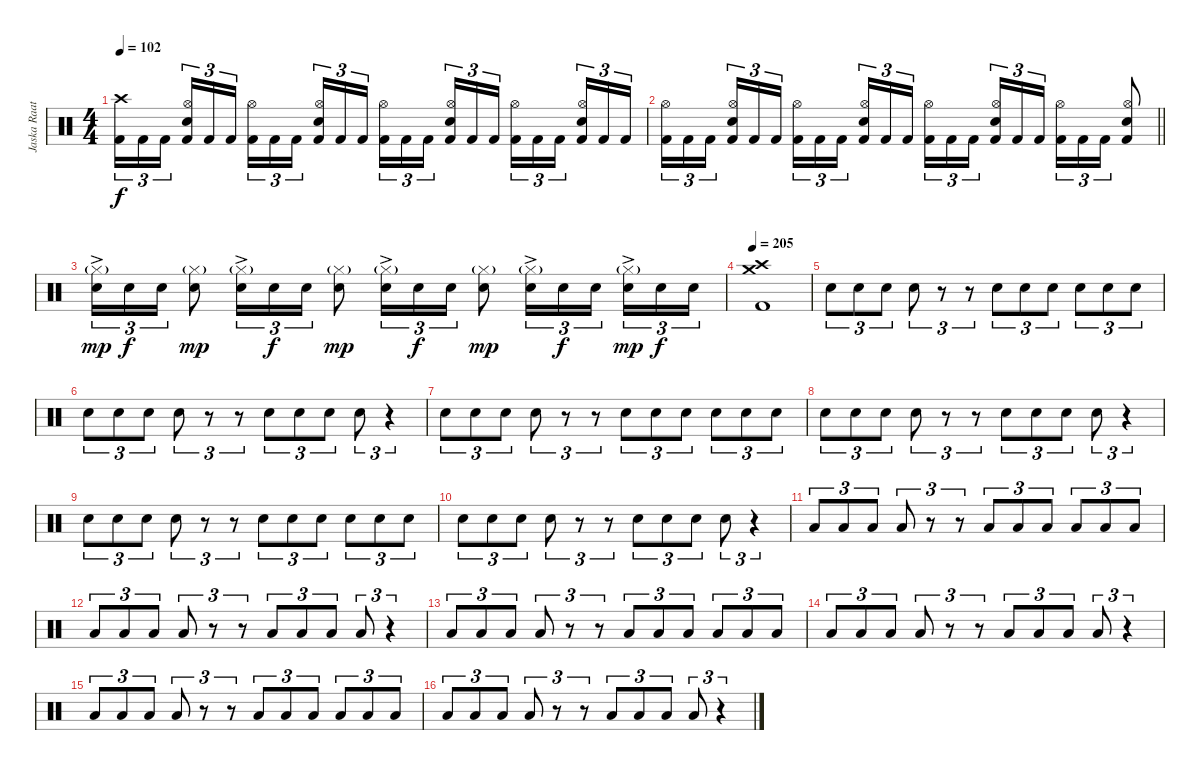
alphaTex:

\track ("Jaska Raatikainen" "Jaska Raat") {instrument percussion}
\staff {score}
\articulation defaults
\ts (4 4)
\tempo 102
\clef neutral
\ks c
("Crash high (hit)" "Kick (hit) 2").16{tu (3 2) dy f} "Kick (hit) 2".16{tu (3 2)} "Kick (hit) 2".16{tu (3 2)} ("Hi-Hat (open)" "Electric Snare (hit)" "Kick (hit) 2").16{tu (3 2)} "Kick (hit) 2".16{tu (3 2)} "Kick (hit) 2".16{tu (3 2)} ("Hi-Hat (open)" "Kick (hit) 2").16{tu (3 2)} "Kick (hit) 2".16{tu (3 2)} "Kick (hit) 2".16{tu (3 2)} ("Hi-Hat (open)" "Electric Snare (hit)" "Kick (hit) 2").16{tu (3 2)} "Kick (hit) 2".16{tu (3 2)} "Kick (hit) 2".16{tu (3 2)} ("Hi-Hat (open)" "Kick (hit) 2").16{tu (3 2)} "Kick (hit) 2".16{tu (3 2)} "Kick (hit) 2".16{tu (3 2)} ("Hi-Hat (open)" "Electric Snare (hit)" "Kick (hit) 2").16{tu (3 2)} "Kick (hit) 2".16{tu (3 2)} "Kick (hit) 2".16{tu (3 2)} ("Hi-Hat (open)" "Kick (hit) 2").16{tu (3 2)} "Kick (hit) 2".16{tu (3 2)} "Kick (hit) 2".16{tu (3 2)} ("Hi-Hat (open)" "Electric Snare (hit)" "Kick (hit) 2").16{tu (3 2)} "Kick (hit) 2".16{tu (3 2)} "Kick (hit) 2".16{tu (3 2)} |
\barLineRight lightlight
("Hi-Hat (open)" "Kick (hit) 2").16{tu (3 2)} "Kick (hit) 2".16{tu (3 2)} "Kick (hit) 2".16{tu (3 2)} ("Hi-Hat (open)" "Electric Snare (hit)" "Kick (hit) 2").16{tu (3 2)} "Kick (hit) 2".16{tu (3 2)} "Kick (hit) 2".16{tu (3 2)} ("Hi-Hat (open)" "Kick (hit) 2").16{tu (3 2)} "Kick (hit) 2".16{tu (3 2)} "Kick (hit) 2".16{tu (3 2)} ("Hi-Hat (open)" "Electric Snare (hit)" "Kick (hit) 2").16{tu (3 2)} "Kick (hit) 2".16{tu (3 2)} "Kick (hit) 2".16{tu (3 2)} ("Hi-Hat (open)" "Kick (hit) 2").16{tu (3 2)} "Kick (hit) 2".16{tu (3 2)} "Kick (hit) 2".16{tu (3 2)} ("Hi-Hat (open)" "Electric Snare (hit)" "Kick (hit) 2").16{tu (3 2)} "Kick (hit) 2".16{tu (3 2)} "Kick (hit) 2".16{tu (3 2)} ("Hi-Hat (open)" "Kick (hit) 2").16{tu (3 2)} "Kick (hit) 2".16{tu (3 2)} "Kick (hit) 2".16{tu (3 2)} ("Hi-Hat (open)" "Electric Snare (hit)" "Kick (hit) 2").8 |
("Electric Snare (hit)"{ac} "Hi-Hat (closed)"{g}).16{tu (3 2) dy mp} "Electric Snare (hit)".16{tu (3 2) dy f} "Electric Snare (hit)".16{tu (3 2)} ("Electric Snare (hit)" "Hi-Hat (closed)"{g}).8{dy mp} ("Electric Snare (hit)"{ac} "Hi-Hat (closed)"{g}).16{tu (3 2)} "Electric Snare (hit)".16{tu (3 2) dy f} "Electric Snare (hit)".16{tu (3 2)} ("Electric Snare (hit)" "Hi-Hat (closed)"{g}).8{dy mp} ("Electric Snare (hit)"{ac} "Hi-Hat (closed)"{g}).16{tu (3 2)} "Electric Snare (hit)".16{tu (3 2) dy f} "Electric Snare (hit)".16{tu (3 2)} ("Electric Snare (hit)" "Hi-Hat (closed)"{g}).8{dy mp} ("Electric Snare (hit)"{ac} "Hi-Hat (closed)"{g}).16{tu (3 2)} "Electric Snare (hit)".16{tu (3 2) dy f} "Electric Snare (hit)".16{tu (3 2)} ("Electric Snare (hit)"{ac} "Hi-Hat (closed)"{g}).16{tu (3 2) dy mp} "Electric Snare (hit)".16{tu (3 2) dy f} "Electric Snare (hit)".16{tu (3 2)} |
\tempo 205
("Crash high (hit)" "Crash medium (hit)" "Kick (hit) 2").1 |
"Snare (hit) 2".8{tu (3 2)} "Snare (hit) 2".8{tu (3 2)} "Snare (hit) 2".8{tu (3 2)} "Snare (hit) 2".8{tu (3 2)} r.8{tu (3 2)} r.8{tu (3 2)} "Snare (hit) 2".8{tu (3 2)} "Snare (hit) 2".8{tu (3 2)} "Snare (hit) 2".8{tu (3 2)} "Snare (hit) 2".8{tu (3 2)} "Snare (hit) 2".8{tu (3 2)} "Snare (hit) 2".8{tu (3 2)} |
"Snare (hit) 2".8{tu (3 2)} "Snare (hit) 2".8{tu (3 2)} "Snare (hit) 2".8{tu (3 2)} "Snare (hit) 2".8{tu (3 2)} r.8{tu (3 2)} r.8{tu (3 2)} "Snare (hit) 2".8{tu (3 2)} "Snare (hit) 2".8{tu (3 2)} "Snare (hit) 2".8{tu (3 2)} "Snare (hit) 2".8{tu (3 2)} r.4{tu (3 2)} |
"Snare (hit) 2".8{tu (3 2)} "Snare (hit) 2".8{tu (3 2)} "Snare (hit) 2".8{tu (3 2)} "Snare (hit) 2".8{tu (3 2)} r.8{tu (3 2)} r.8{tu (3 2)} "Snare (hit) 2".8{tu (3 2)} "Snare (hit) 2".8{tu (3 2)} "Snare (hit) 2".8{tu (3 2)} "Snare (hit) 2".8{tu (3 2)} "Snare (hit) 2".8{tu (3 2)} "Snare (hit) 2".8{tu (3 2)} |
"Snare (hit) 2".8{tu (3 2)} "Snare (hit) 2".8{tu (3 2)} "Snare (hit) 2".8{tu (3 2)} "Snare (hit) 2".8{tu (3 2)} r.8{tu (3 2)} r.8{tu (3 2)} "Snare (hit) 2".8{tu (3 2)} "Snare (hit) 2".8{tu (3 2)} "Snare (hit) 2".8{tu (3 2)} "Snare (hit) 2".8{tu (3 2)} r.4{tu (3 2)} |
"Snare (hit) 2".8{tu (3 2)} "Snare (hit) 2".8{tu (3 2)} "Snare (hit) 2".8{tu (3 2)} "Snare (hit) 2".8{tu (3 2)} r.8{tu (3 2)} r.8{tu (3 2)} "Snare (hit) 2".8{tu (3 2)} "Snare (hit) 2".8{tu (3 2)} "Snare (hit) 2".8{tu (3 2)} "Snare (hit) 2".8{tu (3 2)} "Snare (hit) 2".8{tu (3 2)} "Snare (hit) 2".8{tu (3 2)} |
"Snare (hit) 2".8{tu (3 2)} "Snare (hit) 2".8{tu (3 2)} "Snare (hit) 2".8{tu (3 2)} "Snare (hit) 2".8{tu (3 2)} r.8{tu (3 2)} r.8{tu (3 2)} "Snare (hit) 2".8{tu (3 2)} "Snare (hit) 2".8{tu (3 2)} "Snare (hit) 2".8{tu (3 2)} "Snare (hit) 2".8{tu (3 2)} r.4{tu (3 2)} |
"Low Tom (hit)".8{tu (3 2)} "Low Tom (hit)".8{tu (3 2)} "Low Tom (hit)".8{tu (3 2)} "Low Tom (hit)".8{tu (3 2)} r.8{tu (3 2)} r.8{tu (3 2)} "Low Tom (hit)".8{tu (3 2)} "Low Tom (hit)".8{tu (3 2)} "Low Tom (hit)".8{tu (3 2)} "Low Tom (hit)".8{tu (3 2)} "Low Tom (hit)".8{tu (3 2)} "Low Tom (hit)".8{tu (3 2)} |
"Low Tom (hit)".8{tu (3 2)} "Low Tom (hit)".8{tu (3 2)} "Low Tom (hit)".8{tu (3 2)} "Low Tom (hit)".8{tu (3 2)} r.8{tu (3 2)} r.8{tu (3 2)} "Low Tom (hit)".8{tu (3 2)} "Low Tom (hit)".8{tu (3 2)} "Low Tom (hit)".8{tu (3 2)} "Low Tom (hit)".8{tu (3 2)} r.4{tu (3 2)} |
"Low Tom (hit)".8{tu (3 2)} "Low Tom (hit)".8{tu (3 2)} "Low Tom (hit)".8{tu (3 2)} "Low Tom (hit)".8{tu (3 2)} r.8{tu (3 2)} r.8{tu (3 2)} "Low Tom (hit)".8{tu (3 2)} "Low Tom (hit)".8{tu (3 2)} "Low Tom (hit)".8{tu (3 2)} "Low Tom (hit)".8{tu (3 2)} "Low Tom (hit)".8{tu (3 2)} "Low Tom (hit)".8{tu (3 2)} |
"Low Tom (hit)".8{tu (3 2)} "Low Tom (hit)".8{tu (3 2)} "Low Tom (hit)".8{tu (3 2)} "Low Tom (hit)".8{tu (3 2)} r.8{tu (3 2)} r.8{tu (3 2)} "Low Tom (hit)".8{tu (3 2)} "Low Tom (hit)".8{tu (3 2)} "Low Tom (hit)".8{tu (3 2)} "Low Tom (hit)".8{tu (3 2)} r.4{tu (3 2)} |
"Low Tom (hit)".8{tu (3 2)} "Low Tom (hit)".8{tu (3 2)} "Low Tom (hit)".8{tu (3 2)} "Low Tom (hit)".8{tu (3 2)} r.8{tu (3 2)} r.8{tu (3 2)} "Low Tom (hit)".8{tu (3 2)} "Low Tom (hit)".8{tu (3 2)} "Low Tom (hit)".8{tu (3 2)} "Low Tom (hit)".8{tu (3 2)} "Low Tom (hit)".8{tu (3 2)} "Low Tom (hit)".8{tu (3 2)} |
"Low Tom (hit)".8{tu (3 2)} "Low Tom (hit)".8{tu (3 2)} "Low Tom (hit)".8{tu (3 2)} "Low Tom (hit)".8{tu (3 2)} r.8{tu (3 2)} r.8{tu (3 2)} "Low Tom (hit)".8{tu (3 2)} "Low Tom (hit)".8{tu (3 2)} "Low Tom (hit)".8{tu (3 2)} "Low Tom (hit)".8{tu (3 2)} r.4{tu (3 2)}
